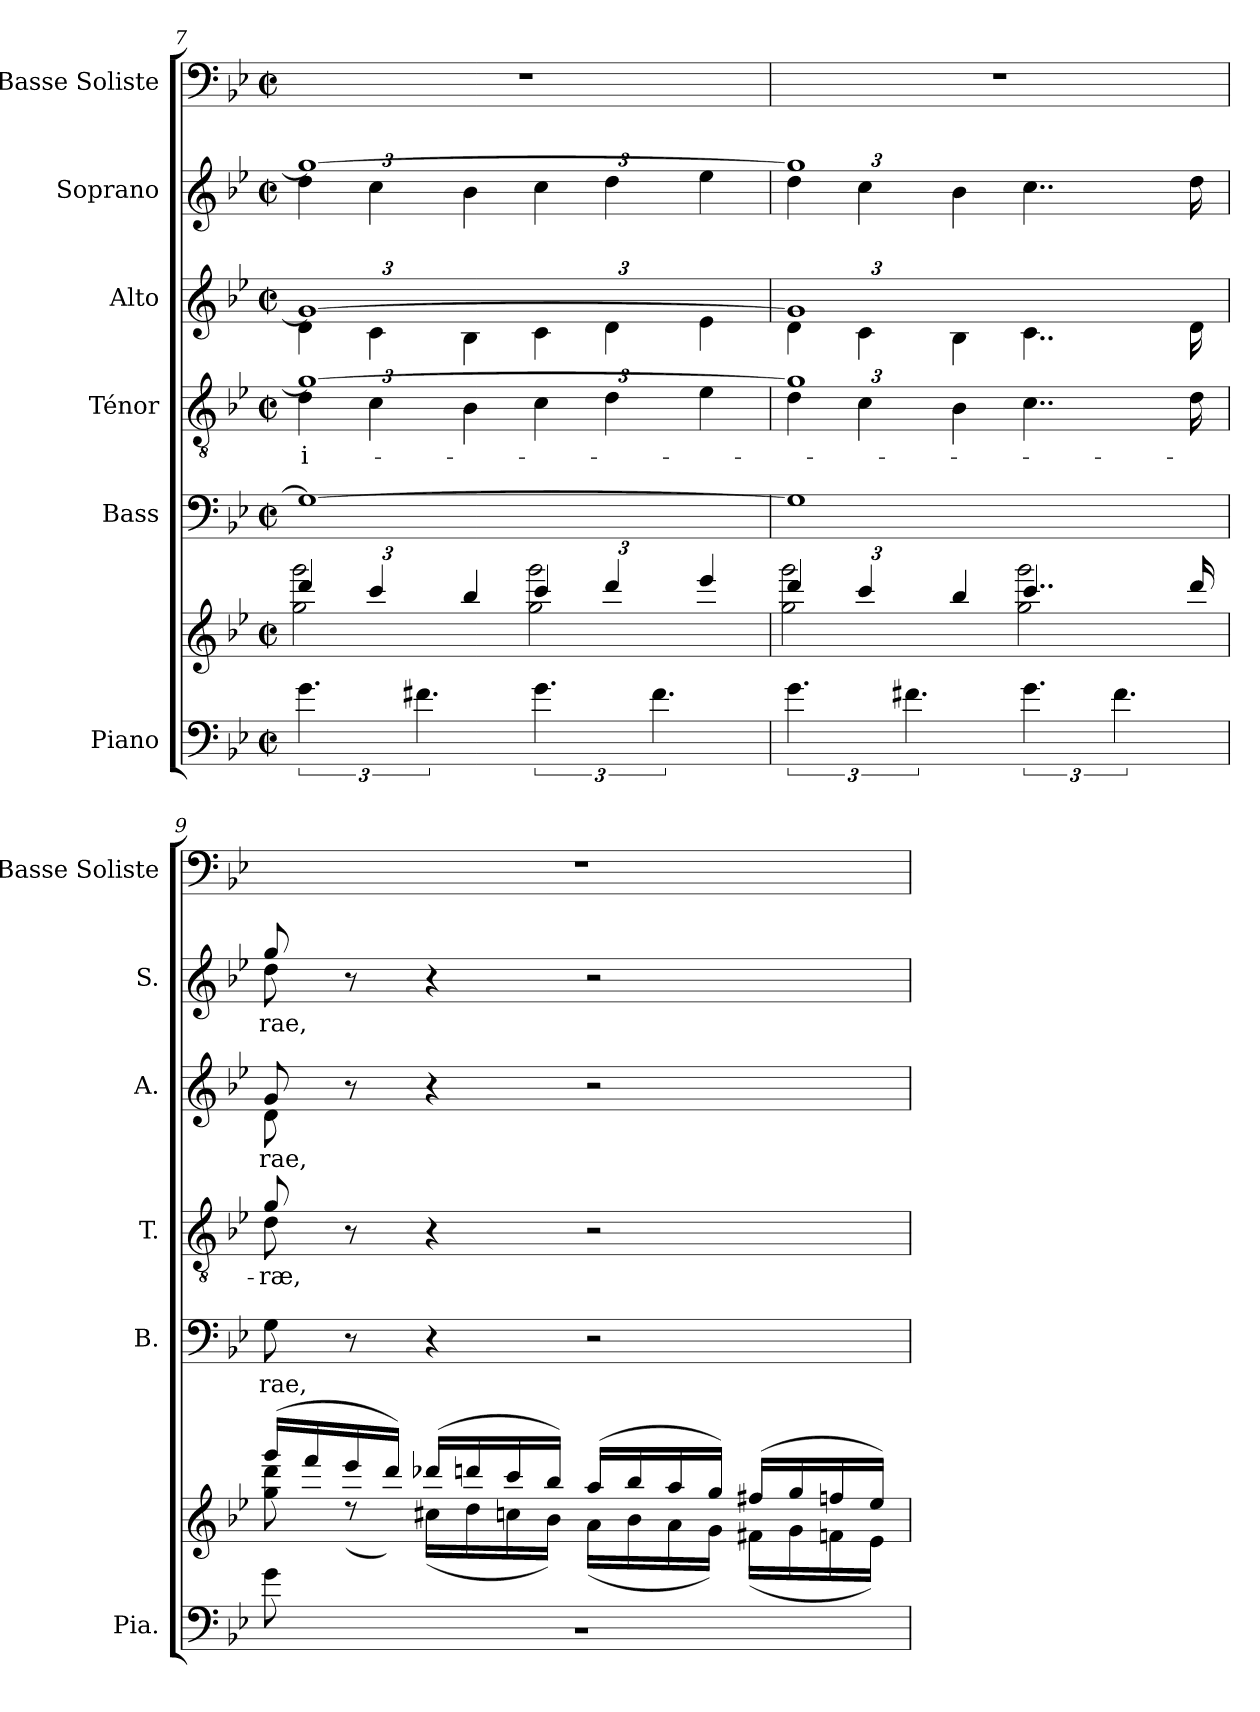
**kern	**kern	**kern	**text	**kern	**text	**kern	**text	**kern	**text	**kern
*part6	*part6	*part5	*part5	*part4	*part4	*part3	*part3	*part2	*part2	*part1
*staff7	*staff6	*staff5	*staff5	*staff4	*staff4	*staff3	*staff3	*staff2	*staff2	*staff1
*I"Piano	*	*I"Bass	*	*I"Ténor	*	*I"Alto	*	*I"Soprano	*	*I"Basse Soliste
*I'Pia.	*	*I'B.	*	*I'T.	*	*I'A.	*	*I'S.	*	*I'Basse Soliste
*clefF4	*clefG2	*clefF4	*	*clefGv2	*	*clefG2	*	*clefG2	*	*clefF4
*k[b-e-]	*k[b-e-]	*k[b-e-]	*	*k[b-e-]	*	*k[b-e-]	*	*k[b-e-]	*	*k[b-e-]
*M2/2	*M2/2	*M2/2	*	*M2/2	*	*M2/2	*	*M2/2	*	*M2/2
*met(c|)	*met(c|)	*met(c|)	*	*met(c|)	*	*met(c|)	*	*met(c|)	*	*met(c|)
=7	=7	=7	=7	=7	=7	=7	=7	=7	=7	=7
*	*	*	*	*^	*	*	*	*	*	*
*	*Xbrackettup	*	*	*	*Xbrackettup	*	*	*	*	*	*
*	*^	*	*	*	*	*	*	*	*	*	*
!	!	!	!	!	!	!	!LO:LY:b	!	!	!	!	!
*	*	*	*	*	*	*	*	*^	*	*^	*	*
*	*	*	*	*	*	*	*	*	*Xbrackettup	*	*	*Xbrackettup	*	*
6.g\	6ddd/	2gg\ 2ggg\	1G_	.	1g_	6d\	i-	1g_	6d\	.	1gg_	6dd\	.	1r
.	6ccc/	.	.	.	.	6c\	.	.	6c\	.	.	6cc\	.	.
6.f#X\	.	.	.	.	.	.	.	.	.	.	.	.	.	.
.	6bb-/	.	.	.	.	6B-\	.	.	6B-\	.	.	6b-\	.	.
6.g\	6ccc/	2gg\ 2ggg\	.	.	.	6c\	.	.	6c\	.	.	6cc\	.	.
.	6ddd/	.	.	.	.	6d\	.	.	6d\	.	.	6dd\	.	.
6.f#\	.	.	.	.	.	.	.	.	.	.	.	.	.	.
.	6eee-/	.	.	.	.	6e-\	.	.	6e-\	.	.	6ee-\	.	.
=8	=8	=8	=8	=8	=8	=8	=8	=8	=8	=8	=8	=8	=8	=8
6.g\	6ddd/	2gg\ 2ggg\	1G]	.	1g]	6d\	.	1g]	6d\	.	1gg]	6dd\	.	1r
.	6ccc/	.	.	.	.	6c\	.	.	6c\	.	.	6cc\	.	.
6.f#X\	.	.	.	.	.	.	.	.	.	.	.	.	.	.
.	6bb-/	.	.	.	.	6B-\	.	.	6B-\	.	.	6b-\	.	.
6.g\	4..ccc/	2gg\ 2ggg\	.	.	.	4..c\	.	.	4..c\	.	.	4..cc\	.	.
6.f#\	.	.	.	.	.	.	.	.	.	.	.	.	.	.
.	16ddd/	.	.	.	.	16d\	.	.	16d\	.	.	16dd\	.	.
!!LO:PB:g=z
=9	=9	=9	=9	=9	=9	=9	=9	=9	=9	=9	=9	=9	=9	=9
*^	*	*^	*	*	*	*	*	*	*	*	*	*	*	*
!	!	!	!	!	!	!LO:LY:b	!	!	!LO:LY:b	!	!	!	!	!	!	!
!	!	!	!	!	!	!	!	!	!LO:LY:b	!	!	!LO:LY:b	!	!	!	!
!	!	!	!	!	!	!	!	!	!	!	!	!LO:LY:b	!	!	!LO:LY:b	!
!	!	!	!	!	!	!	!	!	!	!	!	!	!	!	!LO:LY:b	!
8g\L	1r	(16ggg/LL	8ryy	8gg\ 8ddd\	8G\	-rae,	8g/	8d\	-ræ,	8g/	8d\	-rae,	8gg/	8dd\	-rae,	1r
.	.	16fff/	.	.	.	.	.	.	.	.	.	.	.	.	.	.
2..ryy	.	16eee-/	(16ee-\L	8rdd	8r	.	8r	8ryy	.	8r	8ryy	.	8r	8ryy	.	.
.	.	16ddd/JJ)	16dd\JJ)	.	.	.	.	.	.	.	.	.	.	.	.	.
.	.	(16ddd-X/LL	(16cc#X\LL	2.ryy	4r	.	4r	4ryy	.	4r	4ryy	.	4r	4ryy	.	.
.	.	16dddn/	16dd\	.	.	.	.	.	.	.	.	.	.	.	.	.
.	.	16ccc/	16ccn\	.	.	.	.	.	.	.	.	.	.	.	.	.
.	.	16bb-/JJ)	16b-\JJ)	.	.	.	.	.	.	.	.	.	.	.	.	.
.	.	(16aa/LL	(16a\LL	.	2r	.	2r	2ryy	.	2r	2ryy	.	2r	2ryy	.	.
.	.	16bb-/	16b-\	.	.	.	.	.	.	.	.	.	.	.	.	.
.	.	16aa/	16a\	.	.	.	.	.	.	.	.	.	.	.	.	.
.	.	16gg/JJ)	16g\JJ)	.	.	.	.	.	.	.	.	.	.	.	.	.
.	.	(16ff#X/LL	(16f#X\LL	.	.	.	.	.	.	.	.	.	.	.	.	.
.	.	16gg/	16g\	.	.	.	.	.	.	.	.	.	.	.	.	.
.	.	16ffn/	16fn\	.	.	.	.	.	.	.	.	.	.	.	.	.
.	.	16ee-/JJ)	16e-\JJ)	.	.	.	.	.	.	.	.	.	.	.	.	.
*v	*v	*	*	*	*	*	*v	*v	*	*v	*v	*	*v	*v	*	*
*	*v	*v	*v	*	*	*	*	*	*	*	*	*
=	=	=	=	=	=	=	=	=	=	=
*-	*-	*-	*-	*-	*-	*-	*-	*-	*-	*-
